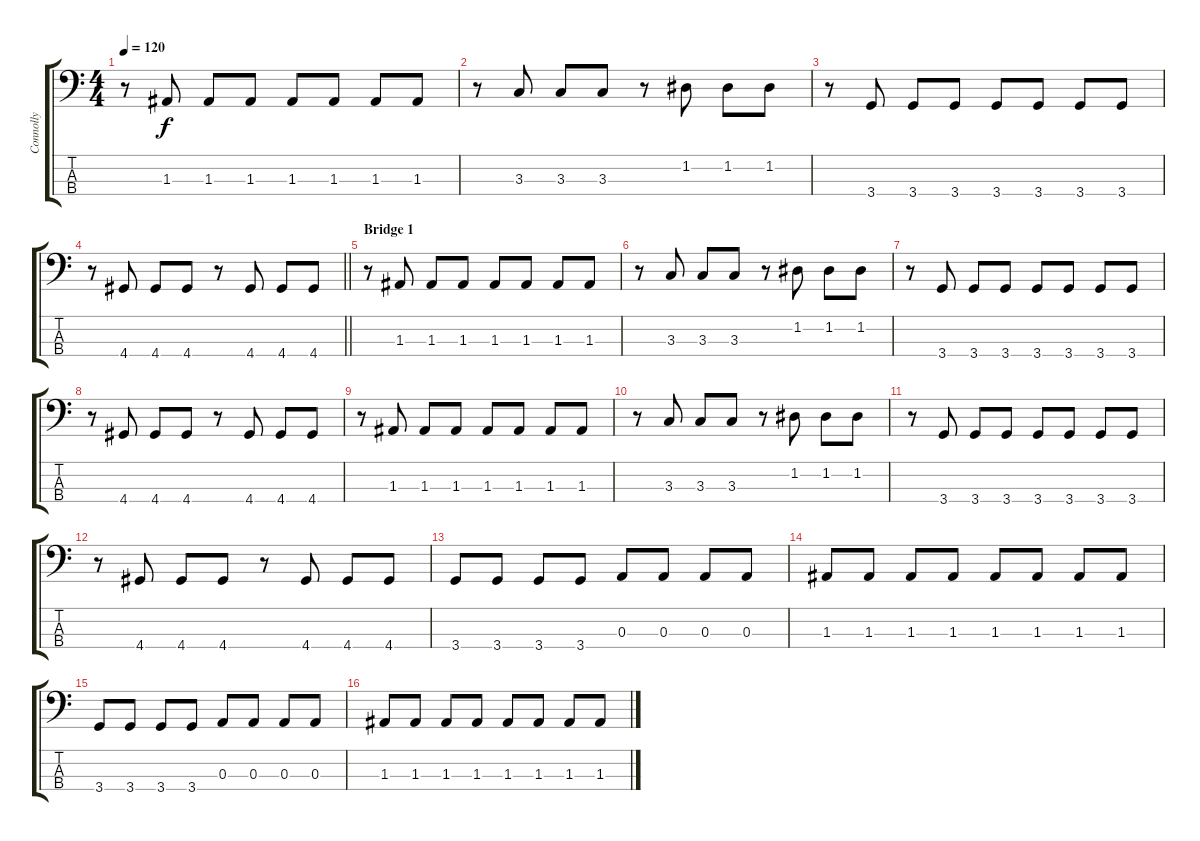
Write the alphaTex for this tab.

\track ("Connolly" "Connolly") {instrument electricbassfinger}
\staff {score tabs}
\tuning (G2 D2 A1 E1) {hide}
\ts (4 4)
\tempo 120
\clef f4
\ks c
r.8{dy f} 1.3.8 1.3.8 1.3.8 1.3.8 1.3.8 1.3.8 1.3.8 |
r.8 3.3.8 3.3.8 3.3.8 r.8 1.2.8 1.2.8 1.2.8 |
r.8 3.4.8 3.4.8 3.4.8 3.4.8 3.4.8 3.4.8 3.4.8 |
\barLineRight lightlight
r.8 4.4.8 4.4.8 4.4.8 r.8 4.4.8 4.4.8 4.4.8 |
\section ("" "Bridge 1")
r.8 1.3.8 1.3.8 1.3.8 1.3.8 1.3.8 1.3.8 1.3.8 |
r.8 3.3.8 3.3.8 3.3.8 r.8 1.2.8 1.2.8 1.2.8 |
r.8 3.4.8 3.4.8 3.4.8 3.4.8 3.4.8 3.4.8 3.4.8 |
r.8 4.4.8 4.4.8 4.4.8 r.8 4.4.8 4.4.8 4.4.8 |
r.8 1.3.8 1.3.8 1.3.8 1.3.8 1.3.8 1.3.8 1.3.8 |
r.8 3.3.8 3.3.8 3.3.8 r.8 1.2.8 1.2.8 1.2.8 |
r.8 3.4.8 3.4.8 3.4.8 3.4.8 3.4.8 3.4.8 3.4.8 |
r.8 4.4.8 4.4.8 4.4.8 r.8 4.4.8 4.4.8 4.4.8 |
3.4.8 3.4.8 3.4.8 3.4.8 0.3.8 0.3.8 0.3.8 0.3.8 |
1.3.8 1.3.8 1.3.8 1.3.8 1.3.8 1.3.8 1.3.8 1.3.8 |
3.4.8 3.4.8 3.4.8 3.4.8 0.3.8 0.3.8 0.3.8 0.3.8 |
1.3.8 1.3.8 1.3.8 1.3.8 1.3.8 1.3.8 1.3.8 1.3.8
